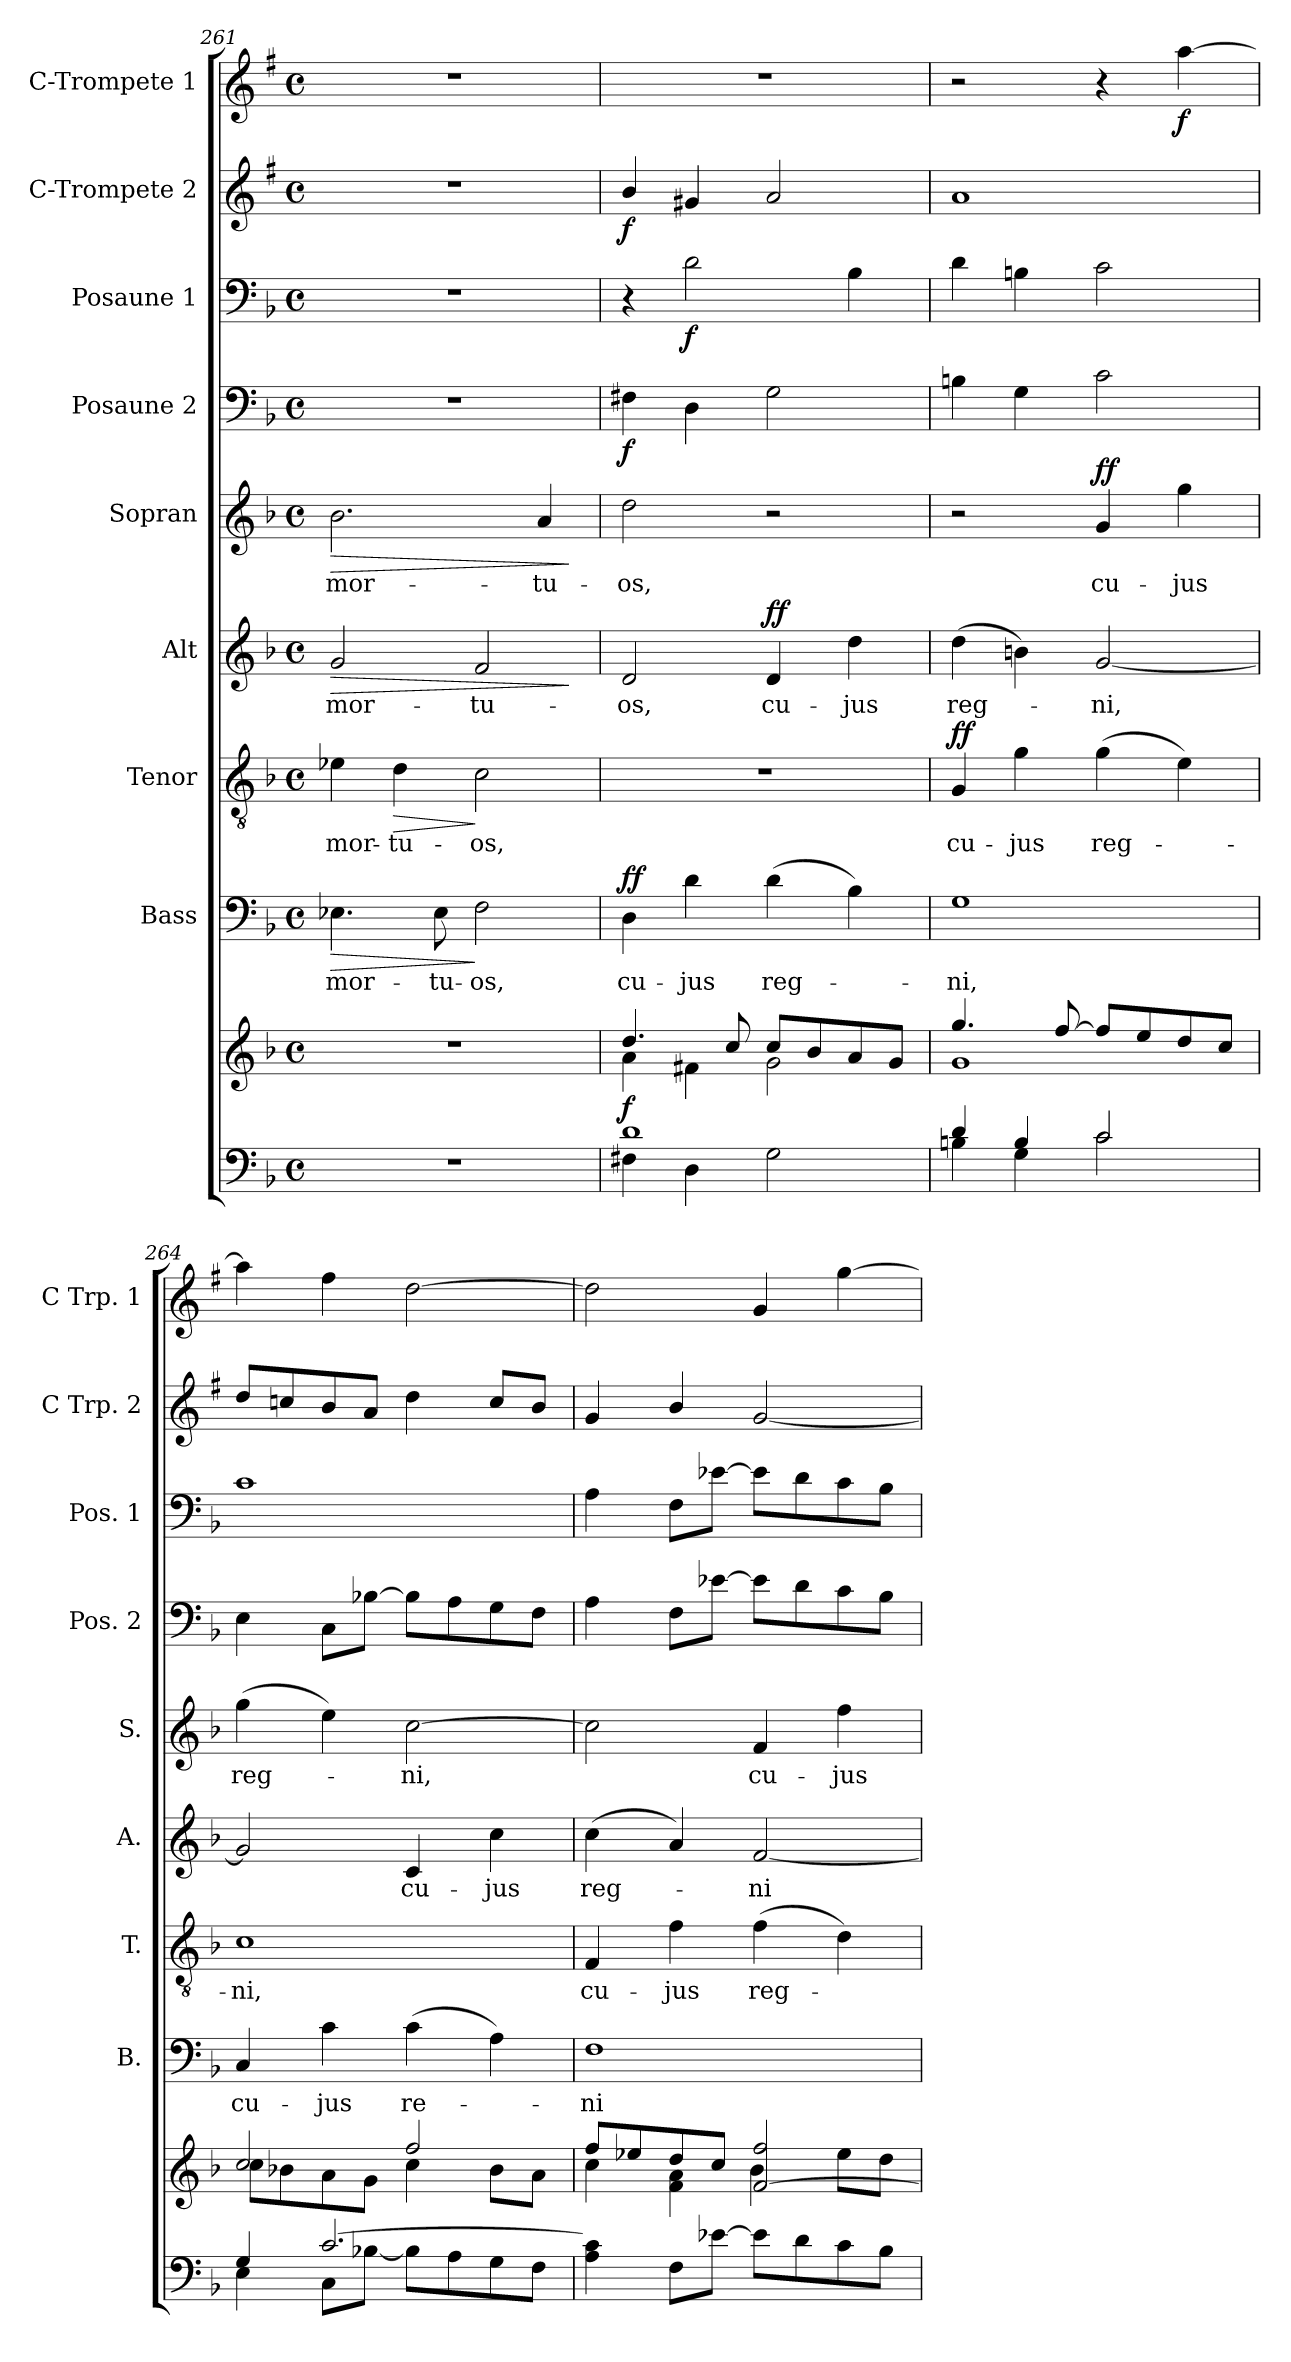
**kern	**kern	**dynam	**kern	**text	**dynam	**kern	**text	**dynam	**kern	**text	**dynam	**kern	**text	**dynam	**kern	**dynam	**kern	**dynam	**kern	**dynam	**kern	**dynam
*part9	*part9	*part9	*part8	*part8	*part8	*part7	*part7	*part7	*part6	*part6	*part6	*part5	*part5	*part5	*part4	*part4	*part3	*part3	*part2	*part2	*part1	*part1
*staff10	*staff9	*staff9/10	*staff8	*staff8	*staff8	*staff7	*staff7	*staff7	*staff6	*staff6	*staff6	*staff5	*staff5	*staff5	*staff4	*staff4	*staff3	*staff3	*staff2	*staff2	*staff1	*staff1
*	*	*	*I"Bass	*	*	*I"Tenor	*	*	*I"Alt	*	*	*I"Sopran	*	*	*I"Posaune 2	*	*I"Posaune 1	*	*I"C-Trompete 2	*	*I"C-Trompete 1	*
*	*	*	*I'B.	*	*	*I'T.	*	*	*I'A.	*	*	*I'S.	*	*	*I'Pos. 2	*	*I'Pos. 1	*	*I'C Trp. 2	*	*I'C Trp. 1	*
*clefF4	*clefG2	*	*clefF4	*	*	*clefGv2	*	*	*clefG2	*	*	*clefG2	*	*	*clefF4	*	*clefF4	*	*clefG2	*	*clefG2	*
*	*	*	*	*	*	*	*	*	*	*	*	*	*	*	*	*	*	*	*ITrd1c2	*	*ITrd1c2	*
*k[b-]	*k[b-]	*	*k[b-]	*	*	*k[b-]	*	*	*k[b-]	*	*	*k[b-]	*	*	*k[b-]	*	*k[b-]	*	*k[b-]	*	*k[b-]	*
*F:	*F:	*	*F:	*	*	*F:	*	*	*F:	*	*	*F:	*	*	*F:	*	*F:	*	*F:	*	*F:	*
*M4/4	*M4/4	*	*M4/4	*	*	*M4/4	*	*	*M4/4	*	*	*M4/4	*	*	*M4/4	*	*M4/4	*	*M4/4	*	*M4/4	*
*met(c)	*met(c)	*	*met(c)	*	*	*met(c)	*	*	*met(c)	*	*	*met(c)	*	*	*met(c)	*	*met(c)	*	*met(c)	*	*met(c)	*
=261	=261	=261	=261	=261	=261	=261	=261	=261	=261	=261	=261	=261	=261	=261	=261	=261	=261	=261	=261	=261	=261	=261
!	!	!	!	!LO:LY:b	!LO:HP:b	!	!LO:LY:b	!	!	!LO:LY:b	!LO:HP:b	!	!LO:LY:b	!LO:HP:b	!	!	!	!	!	!	!	!
1r	1r	.	4.E-X\	mor-	>	4e-X\	mor-	.	2g/	mor-	>	2.b-\	mor-	>	1r	.	1r	.	1r	.	1r	.
!	!	!	!	!	!	!	!LO:LY:b	!LO:HP:b	!	!	!	!	!	!	!	!	!	!	!	!	!	!
.	.	.	.	.	.	4d\	-tu-	>	.	.	.	.	.	.	.	.	.	.	.	.	.	.
!	!	!	!	!LO:LY:b	!	!	!	!	!	!	!	!	!	!	!	!	!	!	!	!	!	!
.	.	.	8E-\	-tu-	.	.	.	.	.	.	.	.	.	.	.	.	.	.	.	.	.	.
!	!	!	!	!LO:LY:b	!	!	!LO:LY:b	!	!	!LO:LY:b	!	!	!	!	!	!	!	!	!	!	!	!
.	.	.	2F\	-os,	]	2c\	-os,	]	2f/	-tu-	.	.	.	.	.	.	.	.	.	.	.	.
!	!	!	!	!	!	!	!	!	!	!	!	!	!LO:LY:b	!	!	!	!	!	!	!	!	!
.	.	.	.	.	.	.	.	.	.	.	.	4a/	-tu-	.	.	.	.	.	.	.	.	.
.	.	.	.	.	.	.	.	.	.	.	]	.	.	]	.	.	.	.	.	.	.	.
=262	=262	=262	=262	=262	=262	=262	=262	=262	=262	=262	=262	=262	=262	=262	=262	=262	=262	=262	=262	=262	=262	=262
*^	*^	*	*	*	*	*	*	*	*	*	*	*	*	*	*	*	*	*	*	*	*	*
!	!	!	!	!LO:DY:b	!	!LO:LY:b	!LO:DY:a	!	!	!	!	!LO:LY:b	!	!	!LO:LY:b	!	!	!LO:DY:b	!	!	!	!LO:DY:b	!	!
1d	4F#X\	4.dd/	4a\	f	4D\	cu-	ff	1r	.	.	2d/	-os,	.	2dd\	-os,	.	4F#X\	f	4r	.	4a/	f	1r	.
!	!	!	!	!	!	!LO:LY:b	!	!	!	!	!	!	!	!	!	!	!	!	!	!LO:DY:b	!	!	!	!
.	4D\	.	4f#X\	.	4d\	-jus	.	.	.	.	.	.	.	.	.	.	4D\	.	2d\	f	4f#X/	.	.	.
.	.	8cc/	.	.	.	.	.	.	.	.	.	.	.	.	.	.	.	.	.	.	.	.	.	.
!	!	!	!	!	!	!LO:LY:b	!	!	!	!	!	!LO:LY:b	!LO:DY:a	!	!	!	!	!	!	!	!	!	!	!
.	2G\	8cc/L	2g\	.	(>4d\	reg-	.	.	.	.	4d/	cu-	ff	2r	.	.	2G\	.	.	.	2g/	.	.	.
.	.	8b-/	.	.	.	.	.	.	.	.	.	.	.	.	.	.	.	.	.	.	.	.	.	.
!	!	!	!	!	!	!	!	!	!	!	!	!LO:LY:b	!	!	!	!	!	!	!	!	!	!	!	!
.	.	8a/	.	.	4B-\)	.	.	.	.	.	4dd\	-jus	.	.	.	.	.	.	4B-\	.	.	.	.	.
.	.	8g/J	.	.	.	.	.	.	.	.	.	.	.	.	.	.	.	.	.	.	.	.	.	.
=263	=263	=263	=263	=263	=263	=263	=263	=263	=263	=263	=263	=263	=263	=263	=263	=263	=263	=263	=263	=263	=263	=263	=263	=263
!	!	!	!	!	!	!LO:LY:b	!	!	!LO:LY:b	!LO:DY:a	!	!LO:LY:b	!	!	!	!	!	!	!	!	!	!	!	!
4d/	4Bn\	4.gg/	1g	.	1G	-ni,	.	4G/	cu-	ff	(>4dd\	reg-	.	2r	.	.	4Bn\	.	4d\	.	1g	.	2r	.
!	!	!	!	!	!	!	!	!	!LO:LY:b	!	!	!	!	!	!	!	!	!	!	!	!	!	!	!
4B/	4G\	.	.	.	.	.	.	4g\	-jus	.	4bn\)	.	.	.	.	.	4G\	.	4Bn\	.	.	.	.	.
.	.	[>8ff/	.	.	.	.	.	.	.	.	.	.	.	.	.	.	.	.	.	.	.	.	.	.
!	!	!	!	!	!	!	!	!	!LO:LY:b	!	!	!LO:LY:b	!	!	!LO:LY:b	!LO:DY:a	!	!	!	!	!	!	!	!
2c/	2c\	8ff/L]	.	.	.	.	.	(>4g\	reg-	.	[2g/	-ni,	.	4g/	cu-	ff	2c\	.	2c\	.	.	.	4r	.
.	.	8ee/	.	.	.	.	.	.	.	.	.	.	.	.	.	.	.	.	.	.	.	.	.	.
!	!	!	!	!	!	!	!	!	!	!	!	!	!	!	!LO:LY:b	!	!	!	!	!	!	!	!	!LO:DY:b
.	.	8dd/	.	.	.	.	.	4e\)	.	.	.	.	.	4gg\	-jus	.	.	.	.	.	.	.	[4gg\	f
.	.	8cc/J	.	.	.	.	.	.	.	.	.	.	.	.	.	.	.	.	.	.	.	.	.	.
!!LO:PB:g=z
=264	=264	=264	=264	=264	=264	=264	=264	=264	=264	=264	=264	=264	=264	=264	=264	=264	=264	=264	=264	=264	=264	=264	=264	=264
!	!	!	!	!	!	!LO:LY:b	!	!	!LO:LY:b	!	!	!	!	!	!LO:LY:b	!	!	!	!	!	!	!	!	!
4G/	4E\	2cc/	8cc\L	.	4C/	cu-	.	1c	-ni,	.	2g/]	.	.	(>4gg\	reg-	.	4E\	.	1c	.	8cc/L	.	4gg\]	.
.	.	.	8b-X\	.	.	.	.	.	.	.	.	.	.	.	.	.	.	.	.	.	8b-X/	.	.	.
!	!	!	!	!	!	!LO:LY:b	!	!	!	!	!	!	!	!	!	!	!	!	!	!	!	!	!	!
[>2.c/	8C\L	.	8a\	.	4c\	-jus	.	.	.	.	.	.	.	4ee\)	.	.	8C\L	.	.	.	8a/	.	4ee\	.
.	[<8B-X\J	.	8g\J	.	.	.	.	.	.	.	.	.	.	.	.	.	[8B-X\J	.	.	.	8g/J	.	.	.
!	!	!	!	!	!	!LO:LY:b	!	!	!	!	!	!LO:LY:b	!	!	!LO:LY:b	!	!	!	!	!	!	!	!	!
.	8B-\L]	2ff/	4cc\	.	(>4c\	re-	.	.	.	.	4c/	cu-	.	[2cc\	-ni,	.	8B-\L]	.	.	.	4cc\	.	[2cc\	.
.	8A\	.	.	.	.	.	.	.	.	.	.	.	.	.	.	.	8A\	.	.	.	.	.	.	.
!	!	!	!	!	!	!	!	!	!	!	!	!LO:LY:b	!	!	!	!	!	!	!	!	!	!	!	!
.	8G\	.	8b-\L	.	4A\)	.	.	.	.	.	4cc\	-jus	.	.	.	.	8G\	.	.	.	8b-/L	.	.	.
.	8F\J	.	8a\J	.	.	.	.	.	.	.	.	.	.	.	.	.	8F\J	.	.	.	8a/J	.	.	.
=265	=265	=265	=265	=265	=265	=265	=265	=265	=265	=265	=265	=265	=265	=265	=265	=265	=265	=265	=265	=265	=265	=265	=265	=265
!	!	!	!	!	!	!LO:LY:b	!	!	!LO:LY:b	!	!	!LO:LY:b	!	!	!	!	!	!	!	!	!	!	!	!
*v	*v	*	*	*	*	*	*	*	*	*	*	*	*	*	*	*	*	*	*	*	*	*	*	*
4A\ 4c\]	8ff/L	4cc\	.	1F	-ni	.	4F/	cu-	.	(>4cc\	reg-	.	2cc\]	.	.	4A\	.	4A\	.	4f/	.	2cc\]	.
.	8ee-X/	.	.	.	.	.	.	.	.	.	.	.	.	.	.	.	.	.	.	.	.	.	.
!	!	!	!	!	!	!	!	!LO:LY:b	!	!	!	!	!	!	!	!	!	!	!	!	!	!	!
8F\L	8dd/	4f\ 4a\	.	.	.	.	4f\	-jus	.	4a/)	.	.	.	.	.	8F\L	.	8F\L	.	4a/	.	.	.
[8e-X\J	8cc/J	.	.	.	.	.	.	.	.	.	.	.	.	.	.	[8e-X\J	.	[8e-X\J	.	.	.	.	.
!	!	!	!	!	!	!	!	!LO:LY:b	!	!	!LO:LY:b	!	!	!LO:LY:b	!	!	!	!	!	!	!	!	!
8e-\L]	[<2f/ 2ff/	4b-\	.	.	.	.	(>4f\	reg-	.	[2f/	-ni	.	4f/	cu-	.	8e-\L]	.	8e-\L]	.	[2f/	.	4f/	.
8d\	.	.	.	.	.	.	.	.	.	.	.	.	.	.	.	8d\	.	8d\	.	.	.	.	.
!	!	!	!	!	!	!	!	!	!	!	!	!	!	!LO:LY:b	!	!	!	!	!	!	!	!	!
8c\	.	8ee-\L	.	.	.	.	4d\)	.	.	.	.	.	4ff\	-jus	.	8c\	.	8c\	.	.	.	[4ff\	.
8B-\J	.	8dd\J	.	.	.	.	.	.	.	.	.	.	.	.	.	8B-\J	.	8B-\J	.	.	.	.	.
*	*v	*v	*	*	*	*	*	*	*	*	*	*	*	*	*	*	*	*	*	*	*	*	*
=	=	=	=	=	=	=	=	=	=	=	=	=	=	=	=	=	=	=	=	=	=	=
*-	*-	*-	*-	*-	*-	*-	*-	*-	*-	*-	*-	*-	*-	*-	*-	*-	*-	*-	*-	*-	*-	*-
